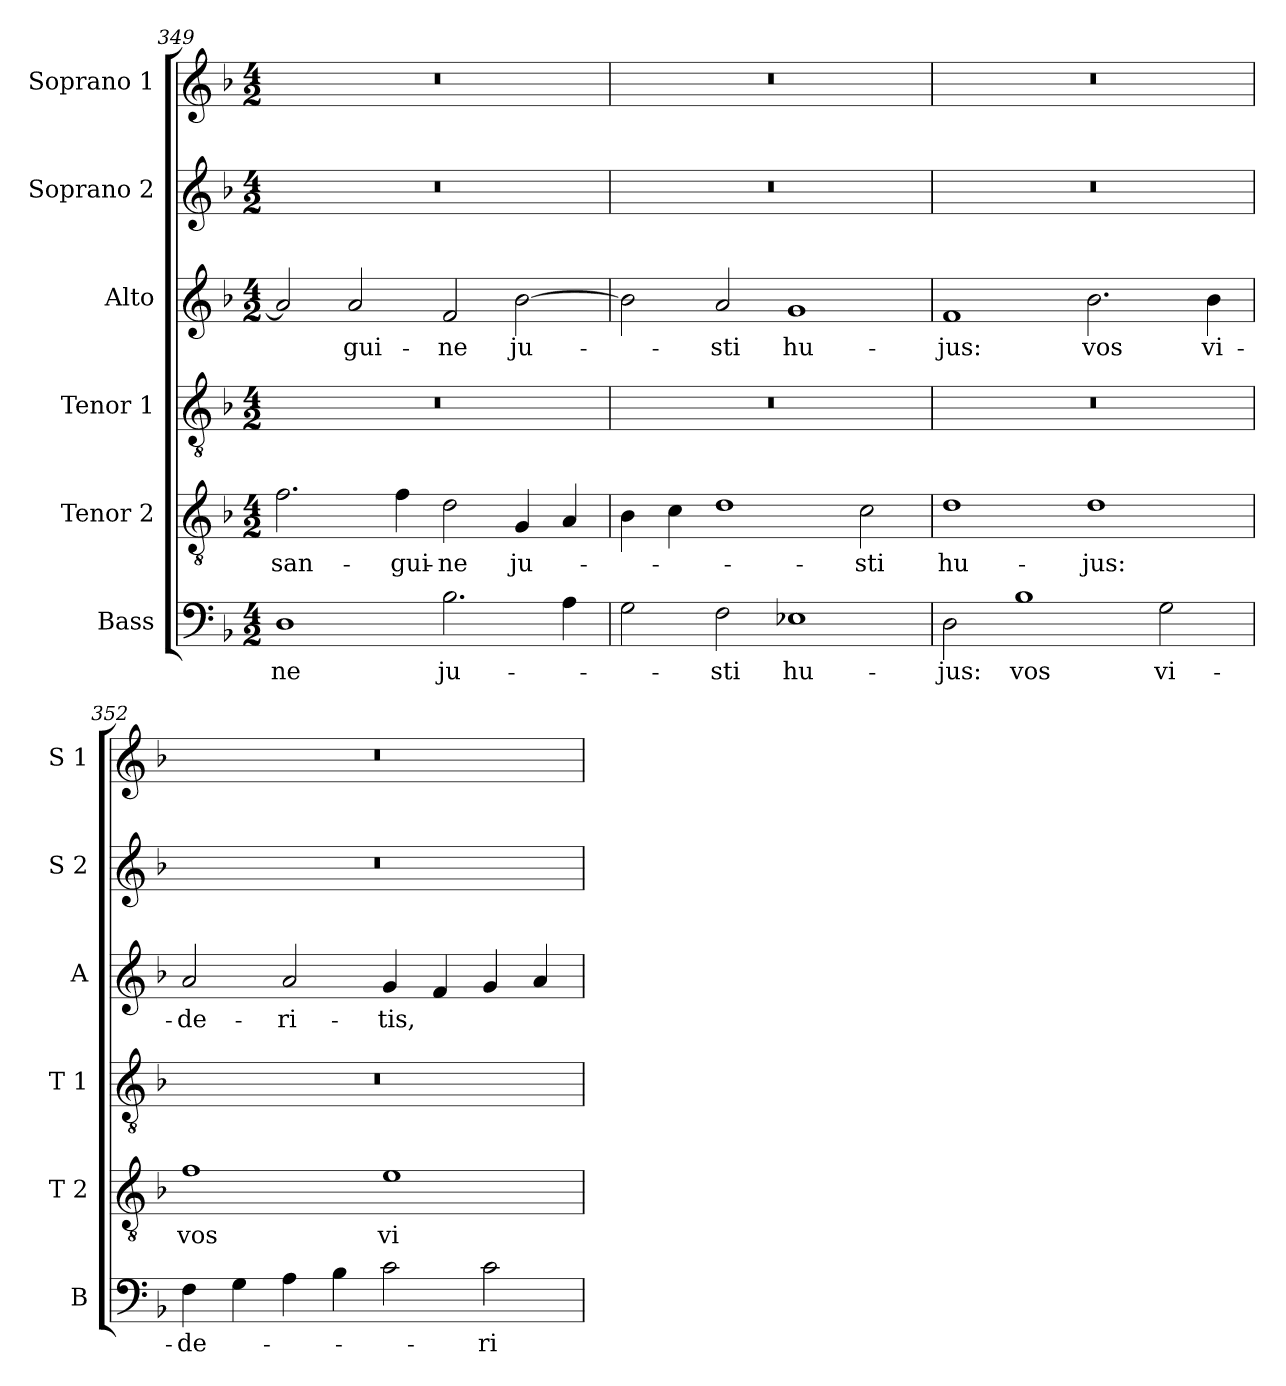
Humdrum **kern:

**kern	**text	**kern	**text	**kern	**kern	**text	**kern	**kern
*part6	*part6	*part5	*part5	*part4	*part3	*part3	*part2	*part1
*staff6	*staff6	*staff5	*staff5	*staff4	*staff3	*staff3	*staff2	*staff1
*I"Bass	*	*I"Tenor 2	*	*I"Tenor 1	*I"Alto	*	*I"Soprano 2	*I"Soprano 1
*I'B	*	*I'T 2	*	*I'T 1	*I'A	*	*I'S 2	*I'S 1
*clefF4	*	*clefGv2	*	*clefGv2	*clefG2	*	*clefG2	*clefG2
*k[b-]	*	*k[b-]	*	*k[b-]	*k[b-]	*	*k[b-]	*k[b-]
*F:	*	*F:	*	*F:	*F:	*	*F:	*F:
*M4/2	*	*M4/2	*	*M4/2	*M4/2	*	*M4/2	*M4/2
=349	=349	=349	=349	=349	=349	=349	=349	=349
!	!LO:LY:b	!	!	!	!	!	!	!
!	!	!	!LO:LY:b	!	!	!	!	!
1D	-ne	2.f\	san-	0r	2a/]	.	0r	0r
!	!	!	!	!	!	!LO:LY:b	!	!
.	.	.	.	.	2a/	-gui-	.	.
!	!	!	!LO:LY:b	!	!	!	!	!
.	.	4f\	-gui-	.	.	.	.	.
!	!LO:LY:b	!	!	!	!	!	!	!
!	!	!	!LO:LY:b	!	!	!	!	!
!	!	!	!	!	!	!LO:LY:b	!	!
2.B-\	ju-	2d\	-ne	.	2f/	-ne	.	.
!	!	!	!LO:LY:b	!	!	!	!	!
!	!	!	!	!	!	!LO:LY:b	!	!
.	.	4G/	ju-	.	[2b-\	ju-	.	.
4A\	.	4A/	.	.	.	.	.	.
=350	=350	=350	=350	=350	=350	=350	=350	=350
2G\	.	4B-\	.	0r	2b-\]	.	0r	0r
.	.	4c\	.	.	.	.	.	.
!	!LO:LY:b	!	!	!	!	!	!	!
!	!	!	!	!	!	!LO:LY:b	!	!
2F\	-sti	1d	.	.	2a/	-sti	.	.
!	!LO:LY:b	!	!	!	!	!	!	!
!	!	!	!	!	!	!LO:LY:b	!	!
1E-X	hu-	.	.	.	1g	hu-	.	.
!	!	!	!LO:LY:b	!	!	!	!	!
.	.	2c\	-sti	.	.	.	.	.
=351	=351	=351	=351	=351	=351	=351	=351	=351
!	!LO:LY:b	!	!	!	!	!	!	!
!	!	!	!LO:LY:b	!	!	!	!	!
!	!	!	!	!	!	!LO:LY:b	!	!
2D\	-jus:	1d	hu-	0r	1f	-jus:	0r	0r
!	!LO:LY:b	!	!	!	!	!	!	!
1B-	vos	.	.	.	.	.	.	.
!	!	!	!LO:LY:b	!	!	!	!	!
!	!	!	!	!	!	!LO:LY:b	!	!
.	.	1d	-jus:	.	2.b-\	vos	.	.
!	!LO:LY:b	!	!	!	!	!	!	!
2G\	vi-	.	.	.	.	.	.	.
!	!	!	!	!	!	!LO:LY:b	!	!
.	.	.	.	.	4b-\	vi-	.	.
!!LO:LB:g=z
=352	=352	=352	=352	=352	=352	=352	=352	=352
!	!LO:LY:b	!	!	!	!	!	!	!
!	!	!	!LO:LY:b	!	!	!	!	!
!	!	!	!	!	!	!LO:LY:b	!	!
4F\	-de-	1f	vos	0r	2a/	-de-	0r	0r
4G\	.	.	.	.	.	.	.	.
!	!	!	!	!	!	!LO:LY:b	!	!
4A\	.	.	.	.	2a/	-ri-	.	.
4B-\	.	.	.	.	.	.	.	.
!	!	!	!LO:LY:b	!	!	!	!	!
!	!	!	!	!	!	!LO:LY:b	!	!
2c\	.	1e	vi-	.	4g/	-tis,	.	.
.	.	.	.	.	4f/	.	.	.
!	!LO:LY:b	!	!	!	!	!	!	!
2c\	-ri-	.	.	.	4g/	.	.	.
.	.	.	.	.	4a/	.	.	.
=	=	=	=	=	=	=	=	=
*-	*-	*-	*-	*-	*-	*-	*-	*-
